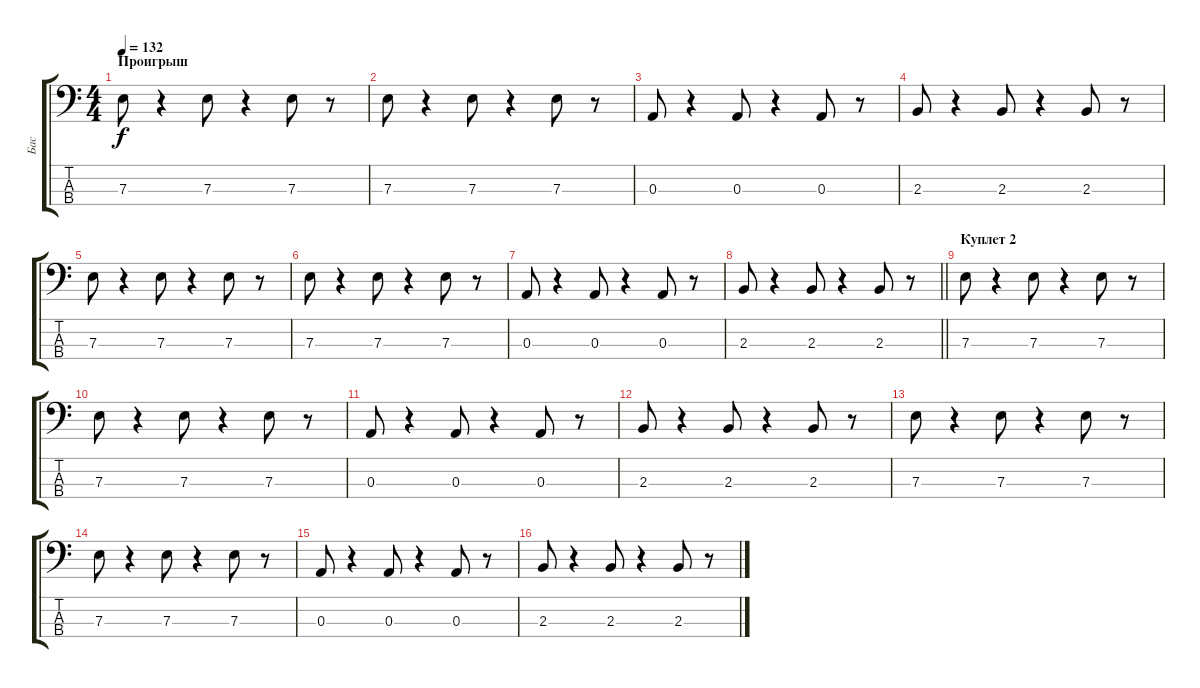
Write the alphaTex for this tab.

\track ("Бас" "Бас") {instrument electricbassfinger}
\staff {score tabs}
\tuning (G2 D2 A1 E1) {hide}
\ts (4 4)
\section ("" "Проигрыш")
\tempo 132
\clef f4
\ks c
7.3.8{dy f} r.4 7.3.8 r.4 7.3.8 r.8 |
7.3.8 r.4 7.3.8 r.4 7.3.8 r.8 |
0.3.8 r.4 0.3.8 r.4 0.3.8 r.8 |
2.3.8 r.4 2.3.8 r.4 2.3.8 r.8 |
7.3.8 r.4 7.3.8 r.4 7.3.8 r.8 |
7.3.8 r.4 7.3.8 r.4 7.3.8 r.8 |
0.3.8 r.4 0.3.8 r.4 0.3.8 r.8 |
\barLineRight lightlight
2.3.8 r.4 2.3.8 r.4 2.3.8 r.8 |
\section ("" "Куплет 2")
7.3.8 r.4 7.3.8 r.4 7.3.8 r.8 |
7.3.8 r.4 7.3.8 r.4 7.3.8 r.8 |
0.3.8 r.4 0.3.8 r.4 0.3.8 r.8 |
2.3.8 r.4 2.3.8 r.4 2.3.8 r.8 |
7.3.8 r.4 7.3.8 r.4 7.3.8 r.8 |
7.3.8 r.4 7.3.8 r.4 7.3.8 r.8 |
0.3.8 r.4 0.3.8 r.4 0.3.8 r.8 |
2.3.8 r.4 2.3.8 r.4 2.3.8 r.8
